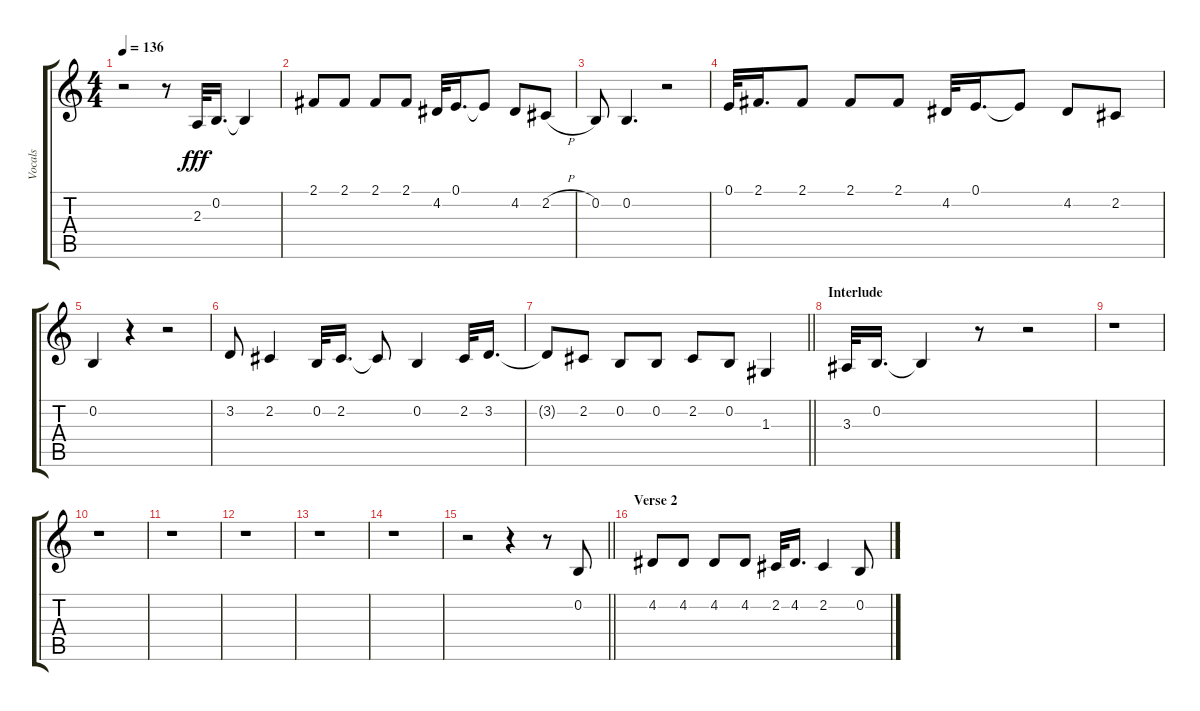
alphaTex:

\track ("Vocals" "Vocals") {instrument drawbarorgan}
\staff {score tabs}
\tuning (E4 B3 G3 D3 A2 E2) {hide}
\ts (4 4)
\tempo 136
\clef g2
\ks c
r.2{dy fff} r.8 2.3.32 0.2.16{d} 0.2{t}.4 |
2.1.8 2.1.8 2.1.8 2.1.8 4.2.32 0.1.16{d} 0.1{t}.8 4.2.8 2.2{h}.8 |
0.2.8 0.2.4{d} r.2 |
0.1.32 2.1.16{d} 2.1.8 2.1.8 2.1.8 4.2.32 0.1.16{d} 0.1{t}.8 4.2.8 2.2.8 |
0.2.4 r.4 r.2 |
3.2.8 2.2.4 0.2.32 2.2.16{d} 2.2{t}.8 0.2.4 2.2.32 3.2.16{d} |
\barLineRight lightlight
3.2{t}.8 2.2.8 0.2.8 0.2.8 2.2.8 0.2.8 1.3.4 |
\section ("" "Interlude")
3.3.32 0.2.16{d} 0.2{t}.4 r.8 r.2 |
r.1 |
r.1 |
r.1 |
r.1 |
r.1 |
r.1 |
\barLineRight lightlight
r.2 r.4 r.8 0.2.8 |
\section ("" "Verse 2")
4.2.8 4.2.8 4.2.8 4.2.8 2.2.32 4.2.16{d} 2.2.4 0.2.8
